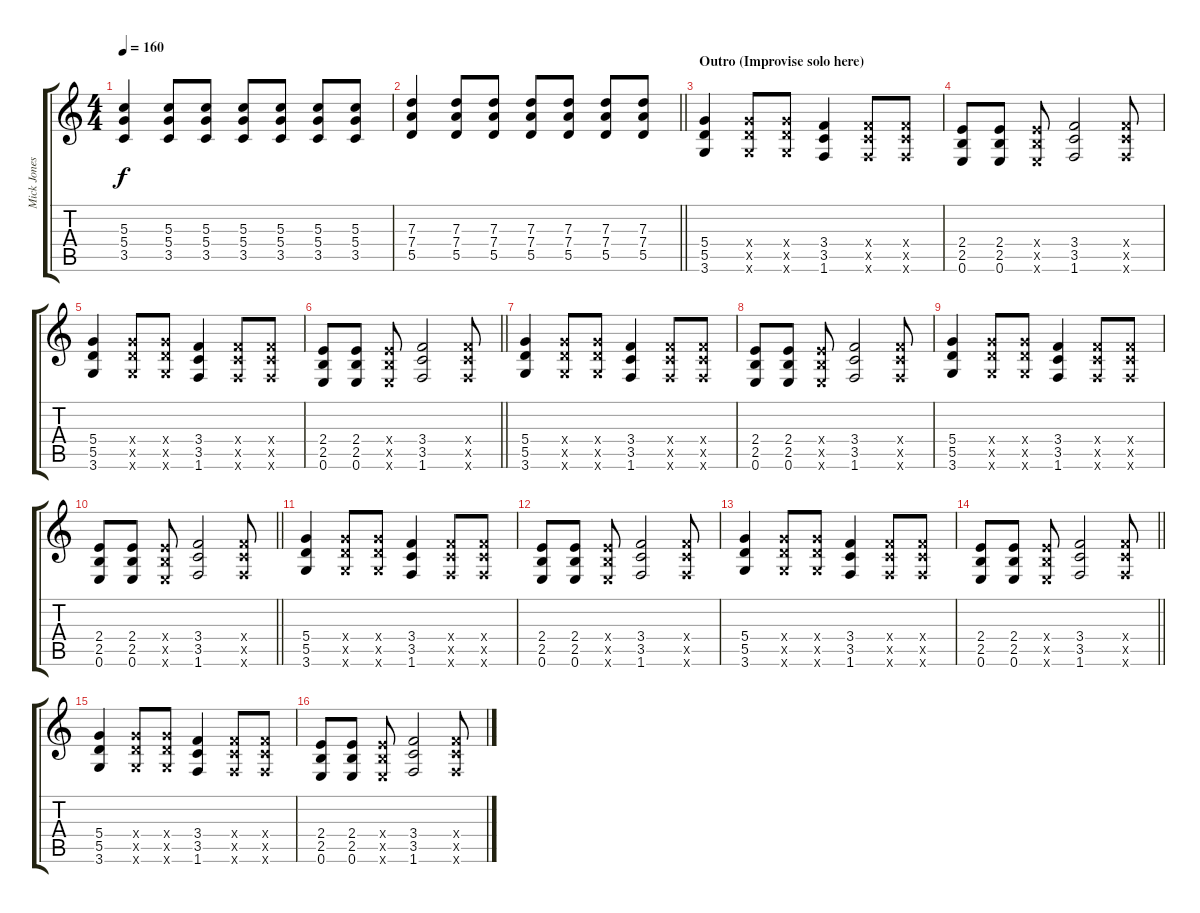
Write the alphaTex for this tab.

\track ("Mick Jones - Lead Guitar" "Mick Jones") {instrument overdrivenguitar}
\staff {score tabs}
\tuning (E4 B3 G3 D3 A2 E2) {hide}
\ts (4 4)
\tempo 160
\clef g2
\ks c
(5.3 5.4 3.5).4{dy f} (5.3 5.4 3.5).8 (5.3 5.4 3.5).8 (5.3 5.4 3.5).8 (5.3 5.4 3.5).8 (5.3 5.4 3.5).8 (5.3 5.4 3.5).8 |
\barLineRight lightlight
(7.3 7.4 5.5).4 (7.3 7.4 5.5).8 (7.3 7.4 5.5).8 (7.3 7.4 5.5).8 (7.3 7.4 5.5).8 (7.3 7.4 5.5).8 (7.3 7.4 5.5).8 |
\section ("" "Outro (Improvise solo here)")
(5.4 5.5 3.6).4 (5.4{x} 5.5{x} 3.6{x}).8 (5.4{x} 5.5{x} 3.6{x}).8 (3.4 3.5 1.6).4 (3.4{x} 3.5{x} 1.6{x}).8 (3.4{x} 3.5{x} 1.6{x}).8 |
(2.4 2.5 0.6).8 (2.4 2.5 0.6).8 (2.4{x} 2.5{x} 0.6{x}).8 (3.4 3.5 1.6).2 (3.4{x} 3.5{x} 1.6{x}).8 |
(5.4 5.5 3.6).4 (5.4{x} 5.5{x} 3.6{x}).8 (5.4{x} 5.5{x} 3.6{x}).8 (3.4 3.5 1.6).4 (3.4{x} 3.5{x} 1.6{x}).8 (3.4{x} 3.5{x} 1.6{x}).8 |
\barLineRight lightlight
(2.4 2.5 0.6).8 (2.4 2.5 0.6).8 (2.4{x} 2.5{x} 0.6{x}).8 (3.4 3.5 1.6).2 (3.4{x} 3.5{x} 1.6{x}).8 |
(5.4 5.5 3.6).4 (5.4{x} 5.5{x} 3.6{x}).8 (5.4{x} 5.5{x} 3.6{x}).8 (3.4 3.5 1.6).4 (3.4{x} 3.5{x} 1.6{x}).8 (3.4{x} 3.5{x} 1.6{x}).8 |
(2.4 2.5 0.6).8 (2.4 2.5 0.6).8 (2.4{x} 2.5{x} 0.6{x}).8 (3.4 3.5 1.6).2 (3.4{x} 3.5{x} 1.6{x}).8 |
(5.4 5.5 3.6).4 (5.4{x} 5.5{x} 3.6{x}).8 (5.4{x} 5.5{x} 3.6{x}).8 (3.4 3.5 1.6).4 (3.4{x} 3.5{x} 1.6{x}).8 (3.4{x} 3.5{x} 1.6{x}).8 |
\barLineRight lightlight
(2.4 2.5 0.6).8 (2.4 2.5 0.6).8 (2.4{x} 2.5{x} 0.6{x}).8 (3.4 3.5 1.6).2 (3.4{x} 3.5{x} 1.6{x}).8 |
(5.4 5.5 3.6).4 (5.4{x} 5.5{x} 3.6{x}).8 (5.4{x} 5.5{x} 3.6{x}).8 (3.4 3.5 1.6).4 (3.4{x} 3.5{x} 1.6{x}).8 (3.4{x} 3.5{x} 1.6{x}).8 |
(2.4 2.5 0.6).8 (2.4 2.5 0.6).8 (2.4{x} 2.5{x} 0.6{x}).8 (3.4 3.5 1.6).2 (3.4{x} 3.5{x} 1.6{x}).8 |
(5.4 5.5 3.6).4 (5.4{x} 5.5{x} 3.6{x}).8 (5.4{x} 5.5{x} 3.6{x}).8 (3.4 3.5 1.6).4 (3.4{x} 3.5{x} 1.6{x}).8 (3.4{x} 3.5{x} 1.6{x}).8 |
\barLineRight lightlight
(2.4 2.5 0.6).8 (2.4 2.5 0.6).8 (2.4{x} 2.5{x} 0.6{x}).8 (3.4 3.5 1.6).2 (3.4{x} 3.5{x} 1.6{x}).8 |
(5.4 5.5 3.6).4 (5.4{x} 5.5{x} 3.6{x}).8 (5.4{x} 5.5{x} 3.6{x}).8 (3.4 3.5 1.6).4 (3.4{x} 3.5{x} 1.6{x}).8 (3.4{x} 3.5{x} 1.6{x}).8 |
(2.4 2.5 0.6).8 (2.4 2.5 0.6).8 (2.4{x} 2.5{x} 0.6{x}).8 (3.4 3.5 1.6).2 (3.4{x} 3.5{x} 1.6{x}).8
